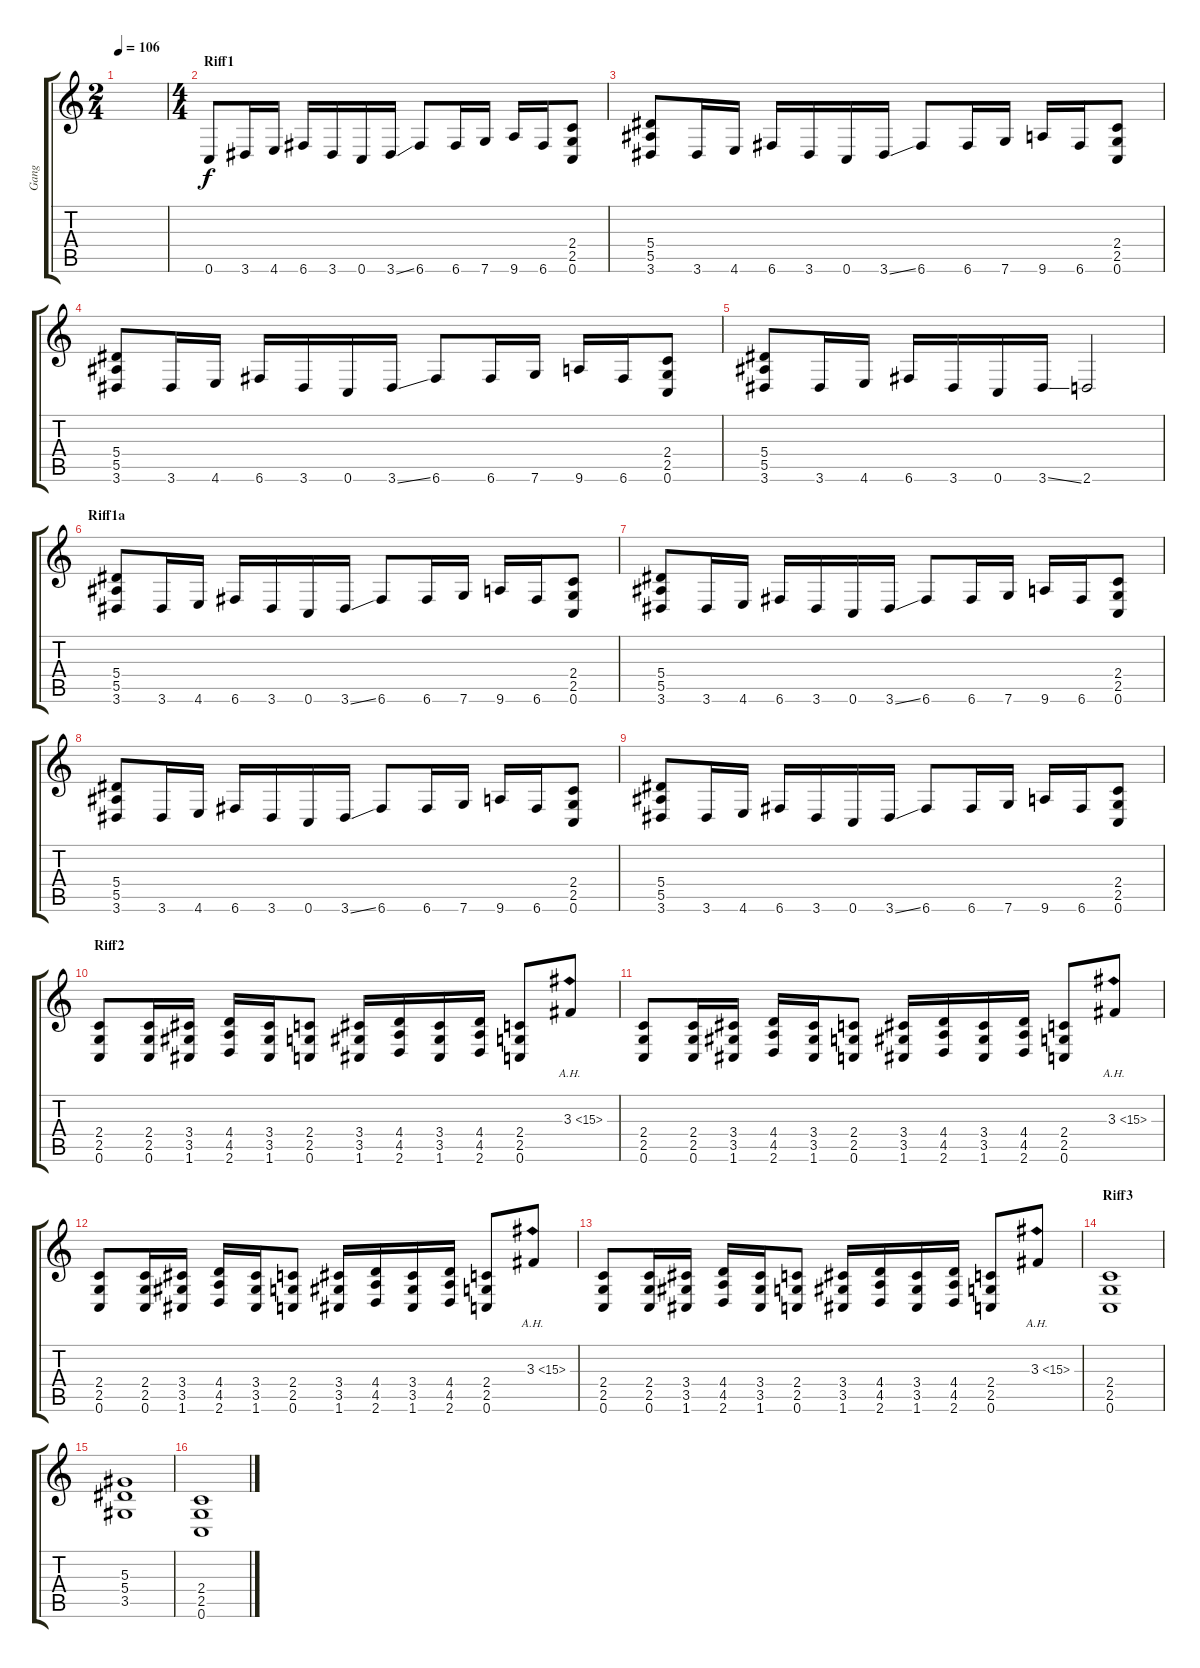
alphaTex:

\track ("Gang" "Gang") {instrument distortionguitar}
\staff {score tabs}
\tuning (C4 G3 Eb3 Bb2 F2 C2) {hide}
\ts (2 4)
\tempo 106
\clef g2
\ks c
|
\ts (4 4)
\section ("" "Riff1")
0.6.8 3.6.16 4.6.16 6.6.16 3.6.16 0.6.16 3.6{ss}.16 6.6.8 6.6.16 7.6.16 9.6.16 6.6.16 (2.4 2.5 0.6).8 |
(5.4 5.5 3.6).8 3.6.16 4.6.16 6.6.16 3.6.16 0.6.16 3.6{ss}.16 6.6.8 6.6.16 7.6.16 9.6.16 6.6.16 (2.4 2.5 0.6).8 |
(5.4 5.5 3.6).8 3.6.16 4.6.16 6.6.16 3.6.16 0.6.16 3.6{ss}.16 6.6.8 6.6.16 7.6.16 9.6.16 6.6.16 (2.4 2.5 0.6).8 |
(5.4 5.5 3.6).8 3.6.16 4.6.16 6.6.16 3.6.16 0.6.16 3.6{ss}.16 2.6.2 |
\section ("" "Riff1a")
(5.4 5.5 3.6).8 3.6.16 4.6.16 6.6.16 3.6.16 0.6.16 3.6{ss}.16 6.6.8 6.6.16 7.6.16 9.6.16 6.6.16 (2.4 2.5 0.6).8 |
(5.4 5.5 3.6).8 3.6.16 4.6.16 6.6.16 3.6.16 0.6.16 3.6{ss}.16 6.6.8 6.6.16 7.6.16 9.6.16 6.6.16 (2.4 2.5 0.6).8 |
(5.4 5.5 3.6).8 3.6.16 4.6.16 6.6.16 3.6.16 0.6.16 3.6{ss}.16 6.6.8 6.6.16 7.6.16 9.6.16 6.6.16 (2.4 2.5 0.6).8 |
(5.4 5.5 3.6).8 3.6.16 4.6.16 6.6.16 3.6.16 0.6.16 3.6{ss}.16 6.6.8 6.6.16 7.6.16 9.6.16 6.6.16 (2.4 2.5 0.6).8 |
\section ("" "Riff2")
(2.4 2.5 0.6).8 (2.4 2.5 0.6).16 (3.4 3.5 1.6).16 (4.4 4.5 2.6).16 (3.4 3.5 1.6).16 (2.4 2.5 0.6).8 (3.4 3.5 1.6).16 (4.4 4.5 2.6).16 (3.4 3.5 1.6).16 (4.4 4.5 2.6).16 (2.4 2.5 0.6).8 3.3{ah 12}.8 |
(2.4 2.5 0.6).8 (2.4 2.5 0.6).16 (3.4 3.5 1.6).16 (4.4 4.5 2.6).16 (3.4 3.5 1.6).16 (2.4 2.5 0.6).8 (3.4 3.5 1.6).16 (4.4 4.5 2.6).16 (3.4 3.5 1.6).16 (4.4 4.5 2.6).16 (2.4 2.5 0.6).8 3.3{ah 12}.8 |
(2.4 2.5 0.6).8 (2.4 2.5 0.6).16 (3.4 3.5 1.6).16 (4.4 4.5 2.6).16 (3.4 3.5 1.6).16 (2.4 2.5 0.6).8 (3.4 3.5 1.6).16 (4.4 4.5 2.6).16 (3.4 3.5 1.6).16 (4.4 4.5 2.6).16 (2.4 2.5 0.6).8 3.3{ah 12}.8 |
(2.4 2.5 0.6).8 (2.4 2.5 0.6).16 (3.4 3.5 1.6).16 (4.4 4.5 2.6).16 (3.4 3.5 1.6).16 (2.4 2.5 0.6).8 (3.4 3.5 1.6).16 (4.4 4.5 2.6).16 (3.4 3.5 1.6).16 (4.4 4.5 2.6).16 (2.4 2.5 0.6).8 3.3{ah 12}.8 |
\section ("" "Riff3")
(2.4 2.5 0.6).1 |
(5.3 5.4 3.5).1 |
(2.4 2.5 0.6).1
